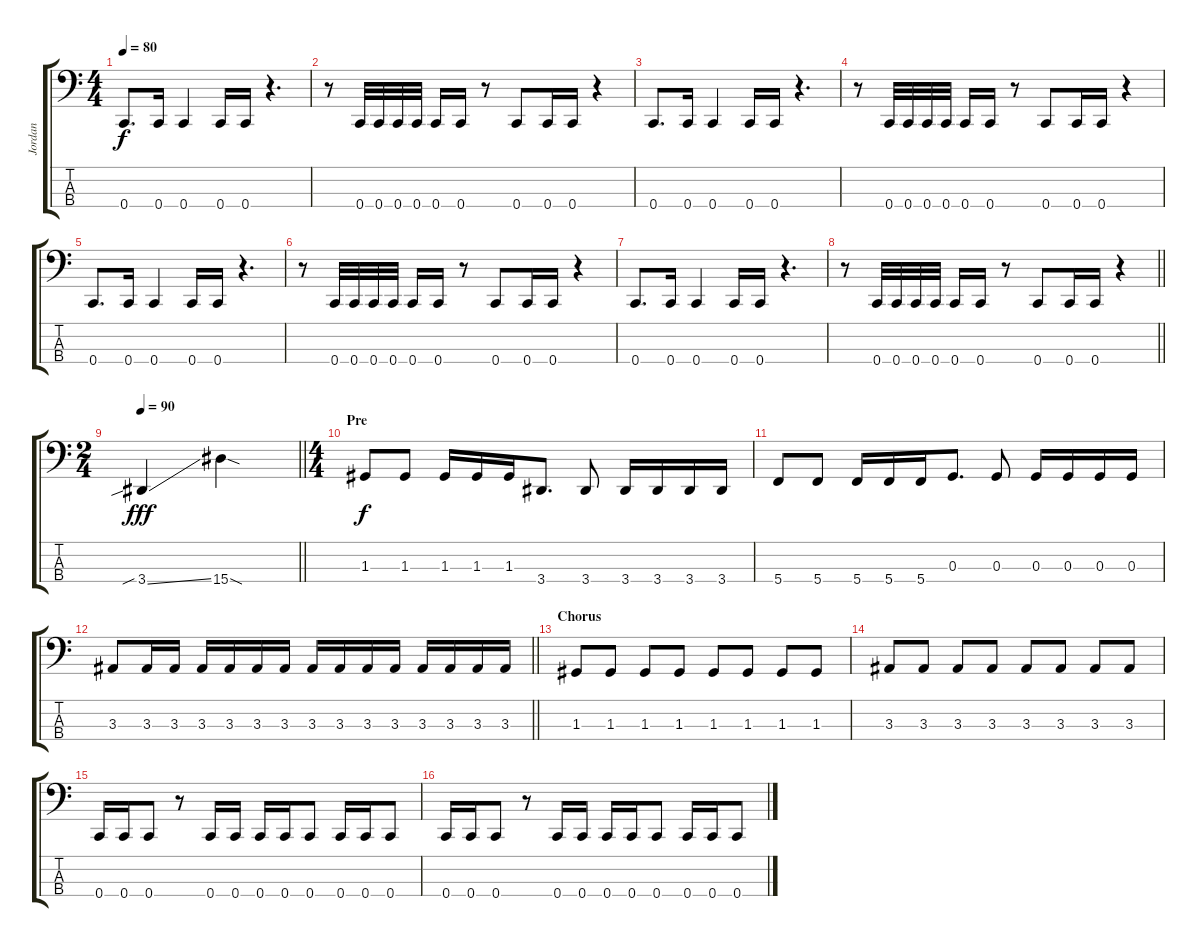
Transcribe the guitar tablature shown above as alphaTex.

\track ("Jordan" "Jordan") {instrument electricbassfinger}
\staff {score tabs}
\tuning (F2 C2 G1 C1) {hide}
\ts (4 4)
\tempo 80
\clef f4
\ks c
0.4.8{d dy f} 0.4.16 0.4.4 0.4.16 0.4.16 r.4{d} |
r.8 0.4.32 0.4.32 0.4.32 0.4.32 0.4.16 0.4.16 r.8 0.4.8 0.4.16 0.4.16 r.4 |
0.4.8{d} 0.4.16 0.4.4 0.4.16 0.4.16 r.4{d} |
r.8 0.4.32 0.4.32 0.4.32 0.4.32 0.4.16 0.4.16 r.8 0.4.8 0.4.16 0.4.16 r.4 |
0.4.8{d} 0.4.16 0.4.4 0.4.16 0.4.16 r.4{d} |
r.8 0.4.32 0.4.32 0.4.32 0.4.32 0.4.16 0.4.16 r.8 0.4.8 0.4.16 0.4.16 r.4 |
0.4.8{d} 0.4.16 0.4.4 0.4.16 0.4.16 r.4{d} |
\barLineRight lightlight
r.8 0.4.32 0.4.32 0.4.32 0.4.32 0.4.16 0.4.16 r.8 0.4.8 0.4.16 0.4.16 r.4 |
\ts (2 4)
\tempo 90
\barLineRight lightlight
3.4{sib ss}.4{dy fff} 15.4{sod}.4 |
\ts (4 4)
\section ("" "Pre")
1.3.8{dy f} 1.3.8 1.3.16 1.3.16 1.3.16 3.4.8{d} 3.4.8 3.4.16 3.4.16 3.4.16 3.4.16 |
5.4.8 5.4.8 5.4.16 5.4.16 5.4.16 0.3.8{d} 0.3.8 0.3.16 0.3.16 0.3.16 0.3.16 |
\barLineRight lightlight
3.3.8 3.3.16 3.3.16 3.3.16 3.3.16 3.3.16 3.3.16 3.3.16 3.3.16 3.3.16 3.3.16 3.3.16 3.3.16 3.3.16 3.3.16 |
\section ("" "Chorus")
1.3.8 1.3.8 1.3.8 1.3.8 1.3.8 1.3.8 1.3.8 1.3.8 |
3.3.8 3.3.8 3.3.8 3.3.8 3.3.8 3.3.8 3.3.8 3.3.8 |
0.4.16 0.4.16 0.4.8 r.8 0.4.16 0.4.16 0.4.16 0.4.16 0.4.8 0.4.16 0.4.16 0.4.8 |
0.4.16 0.4.16 0.4.8 r.8 0.4.16 0.4.16 0.4.16 0.4.16 0.4.8 0.4.16 0.4.16 0.4.8
